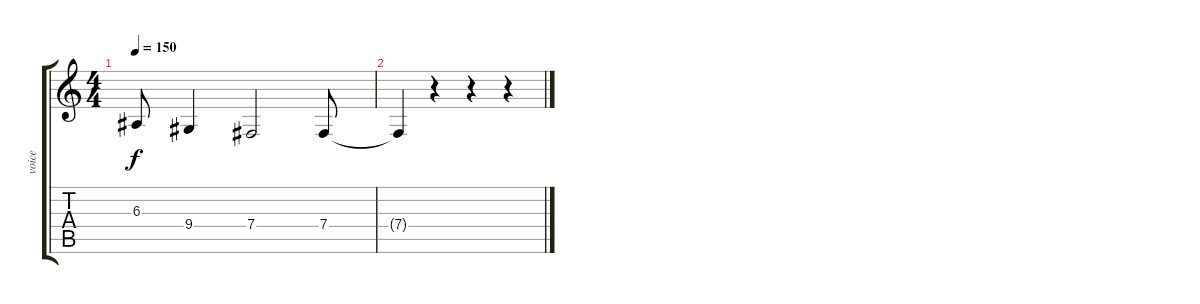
\track ("voice" "voice") {instrument pad7halo}
\staff {score tabs}
\tuning (Db4 Ab3 E3 B2 Gb2 Db2) {hide}
\ts (4 4)
\tempo 150
\clef g2
\ks c
6.3{t}.8{dy f} 9.4.4 7.4.2 7.4.8 |
7.4{t}.4 r.4 r.4 r.4
